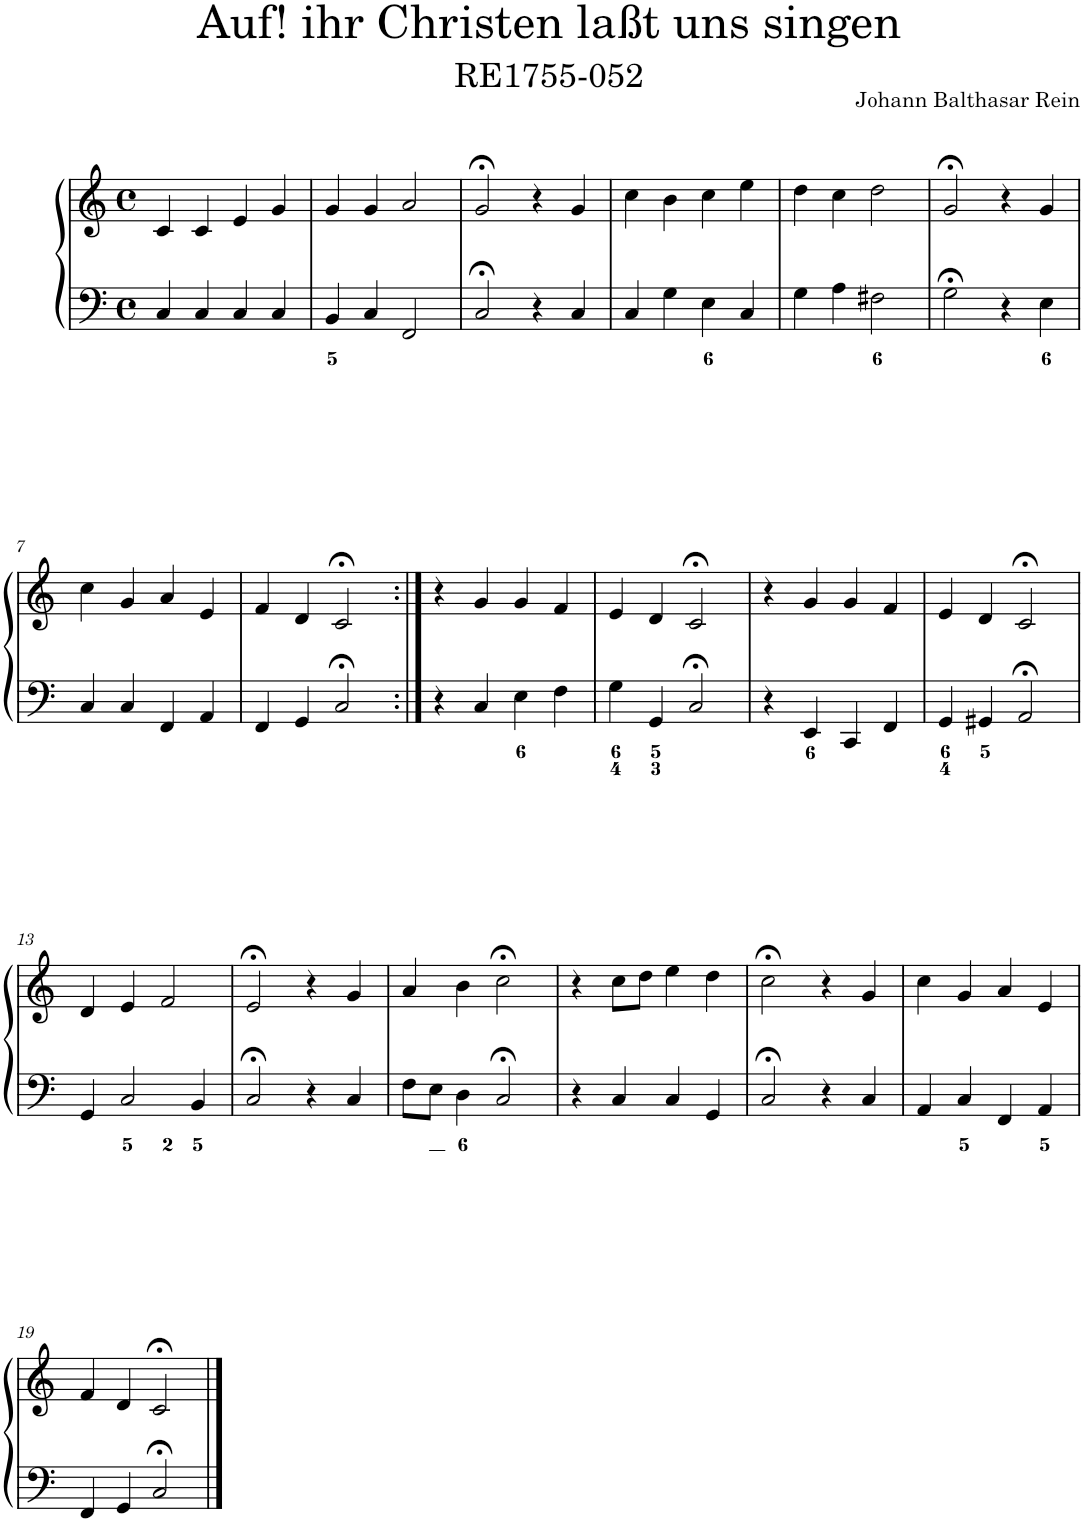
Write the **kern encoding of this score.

**kern	**kern
*part1	*part1
*staff2	*staff1
*I"Piano	*
*I'Pno.	*
*clefF4	*clefG2
*k[]	*k[]
*M4/4	*M4/4
*met(c)	*met(c)
=1	=1
4C/	4c/
4C/	4c/
4C/	4e/
4C/	4g/
=2	=2
4BB/	4g/
4C/	4g/
2FF/	2a/
=3	=3
2C;</	2g;</
4r	4r
4C/	4g/
=4	=4
4C/	4cc\
4G\	4b\
4E\	4cc\
4C/	4ee\
=5	=5
4G\	4dd\
4A\	4cc\
2F#X\	2dd\
=6	=6
2G;<\	2g;</
4r	4r
4E\	4g/
!!LO:LB:g=z
=7	=7
4C/	4cc\
4C/	4g/
4FF/	4a/
4AA/	4e/
=8	=8
4FF/	4f/
4GG/	4d/
2C;</	2c;</
=9:|!	=9:|!
4r	4r
4C/	4g/
4E\	4g/
4F\	4f/
=10	=10
4G\	4e/
4GG/	4d/
2C;</	2c;</
=11	=11
4r	4r
4EE/	4g/
4CC/	4g/
4FF/	4f/
=12	=12
4GG/	4e/
4GG#X/	4d/
2AA;</	2c;</
!!LO:LB:g=z
=13	=13
4GG/	4d/
2C/	4e/
.	2f/
4BB/	.
=14	=14
2C;</	2e;</
4r	4r
4C/	4g/
=15	=15
8F\L	4a/
8E\J	.
4D\	4b\
2C;</	2cc;<\
=16	=16
4r	4r
4C/	8cc\L
.	8dd\J
4C/	4ee\
4GG/	4dd\
=17	=17
2C;</	2cc;<\
4r	4r
4C/	4g/
=18	=18
4AA/	4cc\
4C/	4g/
4FF/	4a/
4AA/	4e/
!!LO:LB:g=z
=19	=19
4FF/	4f/
4GG/	4d/
2C;</	2c;</
==	==
*-	*-
